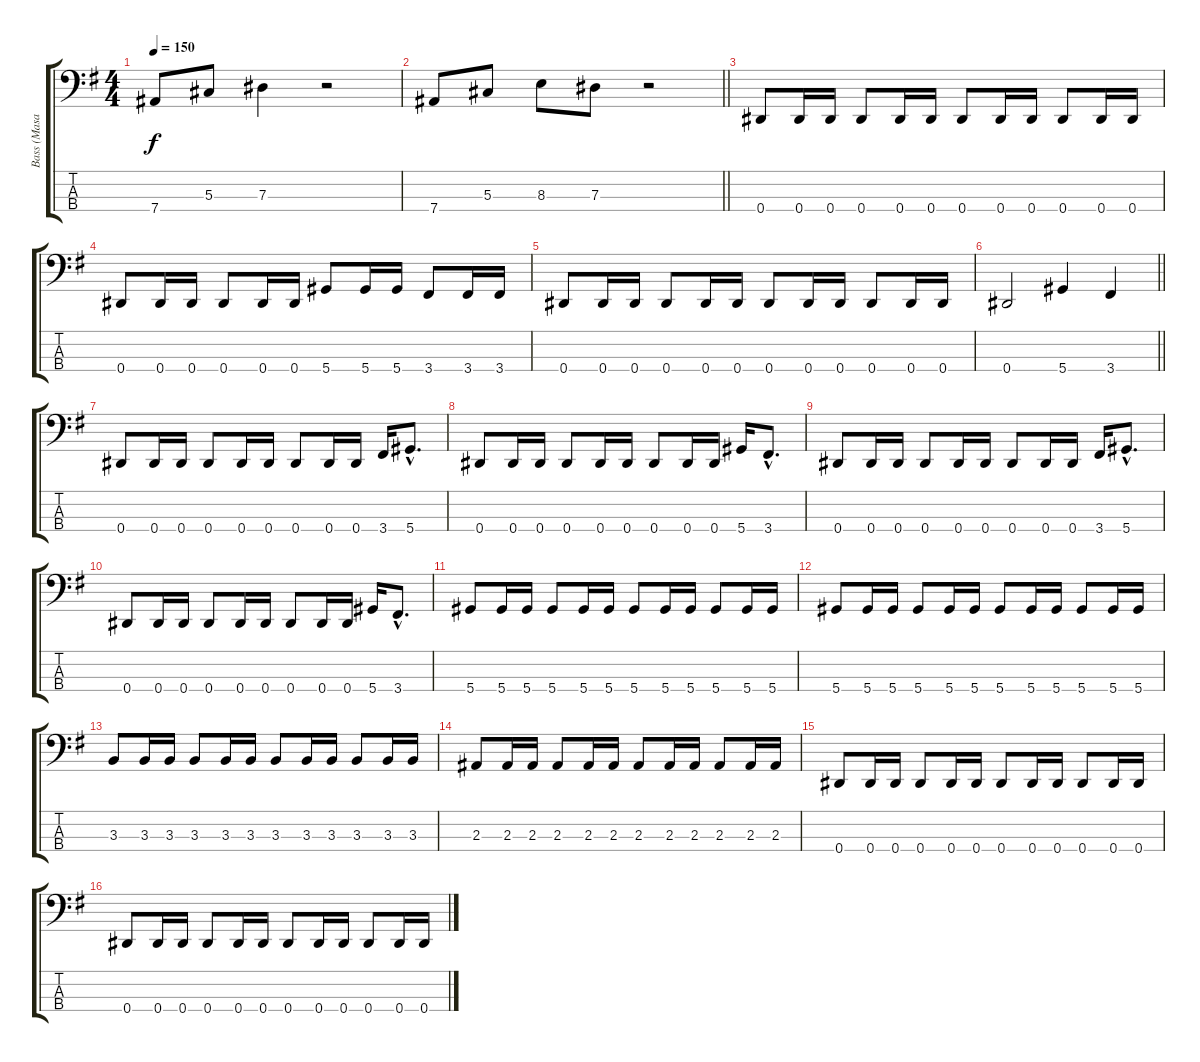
\track ("Bass (Masaki)" "Bass (Masa") {instrument electricbassfinger}
\staff {score tabs}
\tuning (Gb2 Db2 Ab1 Eb1) {hide}
\ts (4 4)
\tempo 150
\clef f4
\ks g
7.4.8{dy f instrument electricbassfinger} 5.3.8 7.3.4 r.2 |
\barLineRight lightlight
7.4.8 5.3.8 8.3.8 7.3.8 r.2 |
0.4.8 0.4.16 0.4.16 0.4.8 0.4.16 0.4.16 0.4.8 0.4.16 0.4.16 0.4.8 0.4.16 0.4.16 |
0.4.8 0.4.16 0.4.16 0.4.8 0.4.16 0.4.16 5.4.8 5.4.16 5.4.16 3.4.8 3.4.16 3.4.16 |
0.4.8 0.4.16 0.4.16 0.4.8 0.4.16 0.4.16 0.4.8 0.4.16 0.4.16 0.4.8 0.4.16 0.4.16 |
\barLineRight lightlight
0.4.2 5.4.4 3.4.4 |
0.4.8 0.4.16 0.4.16 0.4.8 0.4.16 0.4.16 0.4.8 0.4.16 0.4.16 3.4.16 5.4{hac}.8{d} |
0.4.8 0.4.16 0.4.16 0.4.8 0.4.16 0.4.16 0.4.8 0.4.16 0.4.16 5.4.16 3.4{hac}.8{d} |
0.4.8 0.4.16 0.4.16 0.4.8 0.4.16 0.4.16 0.4.8 0.4.16 0.4.16 3.4.16 5.4{hac}.8{d} |
0.4.8 0.4.16 0.4.16 0.4.8 0.4.16 0.4.16 0.4.8 0.4.16 0.4.16 5.4.16 3.4{hac}.8{d} |
5.4.8 5.4.16 5.4.16 5.4.8 5.4.16 5.4.16 5.4.8 5.4.16 5.4.16 5.4.8 5.4.16 5.4.16 |
5.4.8 5.4.16 5.4.16 5.4.8 5.4.16 5.4.16 5.4.8 5.4.16 5.4.16 5.4.8 5.4.16 5.4.16 |
3.3.8 3.3.16 3.3.16 3.3.8 3.3.16 3.3.16 3.3.8 3.3.16 3.3.16 3.3.8 3.3.16 3.3.16 |
2.3.8 2.3.16 2.3.16 2.3.8 2.3.16 2.3.16 2.3.8 2.3.16 2.3.16 2.3.8 2.3.16 2.3.16 |
0.4.8 0.4.16 0.4.16 0.4.8 0.4.16 0.4.16 0.4.8 0.4.16 0.4.16 0.4.8 0.4.16 0.4.16 |
0.4.8 0.4.16 0.4.16 0.4.8 0.4.16 0.4.16 0.4.8 0.4.16 0.4.16 0.4.8 0.4.16 0.4.16
